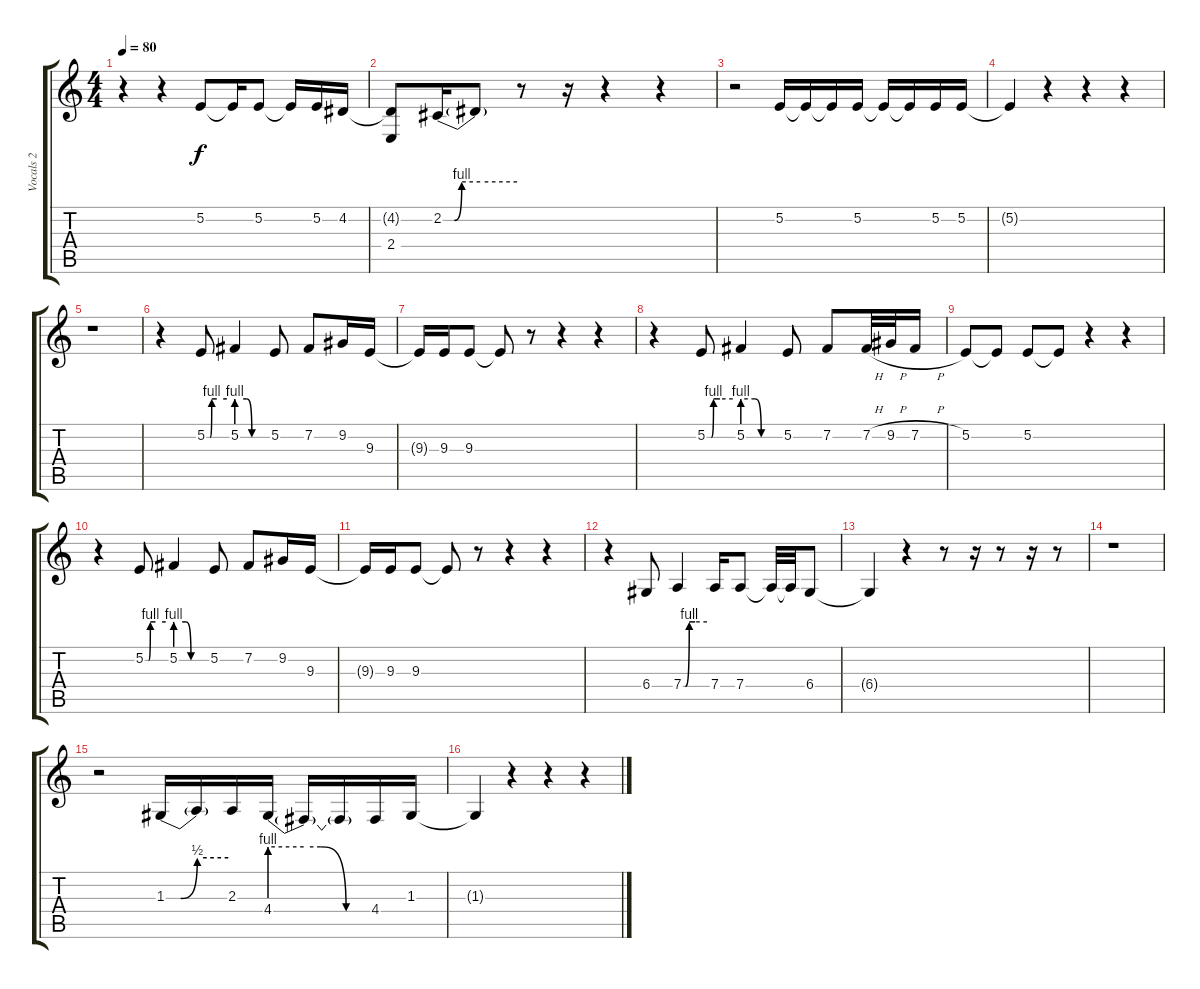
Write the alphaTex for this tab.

\track ("Vocals 2" "Vocals 2") {instrument flute}
\staff {score tabs}
\tuning (E4 B3 G3 D3 A2 E2) {hide}
\ts (4 4)
\tempo 80
\clef g2
\ks c
r.4{dy f} r.4 5.2.8 5.2{t}.16 5.2.8 5.2{t}.16 5.2.16 4.2.16 |
(4.2{t} 2.4{t}).8 2.2{be (custom 0 0 9 0 15 4 30 4 60 4)}.16 2.2{t}.8 r.8 r.16 r.4 r.4 |
r.2 5.2.16 5.2{t}.16 5.2{t}.16 5.2.16 5.2{t}.16 5.2{t}.16 5.2.16 5.2.16 |
5.2{t}.4 r.4 r.4 r.4 |
r.1 |
r.4 5.2{be (custom 0 0 10 0 15 4 30 4 60 4)}.8 5.2{be (custom 0 4 20 4 30 0 45 0 60 0)}.4 5.2.8 7.2.8 9.2.16 9.3.16 |
9.3{t}.16 9.3.16 9.3.8 9.3{t}.8 r.8 r.4 r.4 |
r.4 5.2{be (custom 0 0 10 0 15 4 30 4 60 4)}.8 5.2{be (custom 0 4 20 4 30 0 45 0 60 0)}.4 5.2.8 7.2.8 7.2{h}.32 9.2{h}.32 7.2{h}.16 |
5.2.8 5.2{t}.8 5.2.8 5.2{t}.8 r.4 r.4 |
r.4 5.2{be (custom 0 0 10 0 15 4 30 4 60 4)}.8 5.2{be (custom 0 4 20 4 30 0 45 0 60 0)}.4 5.2.8 7.2.8 9.2.16 9.3.16 |
9.3{t}.16 9.3.16 9.3.8 9.3{t}.8 r.8 r.4 r.4 |
r.4 6.4.8 7.4{be (custom 0 0 5 0 15 4 30 4 60 4)}.4 7.4.16 7.4.8 7.4{t}.32 7.4{t}.32 6.4.8 |
6.4{t}.4 r.4 r.8 r.16 r.8 r.16 r.8 |
r.1 |
r.2 1.3{be (custom 0 0 14 0 30 2 60 2)}.16 1.3{t}.16 2.3.16 4.4{be (custom 0 4 20 4 30 4 45 0 60 0)}.16 4.4{t}.16 4.4{t}.16 4.4.16 1.3.16 |
1.3{t}.4 r.4 r.4 r.4
